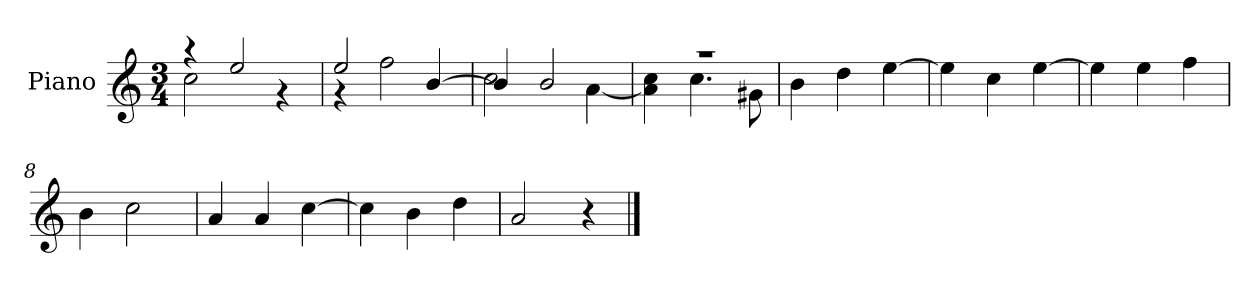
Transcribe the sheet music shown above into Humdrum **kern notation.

**kern
*part1
*staff1
*I"Piano
*I'P-no
*clefG2
*k[]
*M3/4
*MM180
=1
*^
4r	2cc\
2ee/	.
.	4r
=2	=2
2ee/	4r
.	2ff\
[4b/	.
=3	=3
4b/]	2cc\
2b/	.
.	[4a\
=4	=4
2.r	4a\] 4cc\
.	4.cc\
.	8g#X\
*v	*v
=5
4b\
4dd\
[4ee\
=6
4ee\]
4cc\
[4ee\
=7
4ee\]
4ee\
4ff\
=8
4b\
2cc\
=9
4a/
4a/
[4cc\
=10
4cc\]
4b\
4dd\
!!LO:LB:g=z
=11
2a/
4r
==
*-
